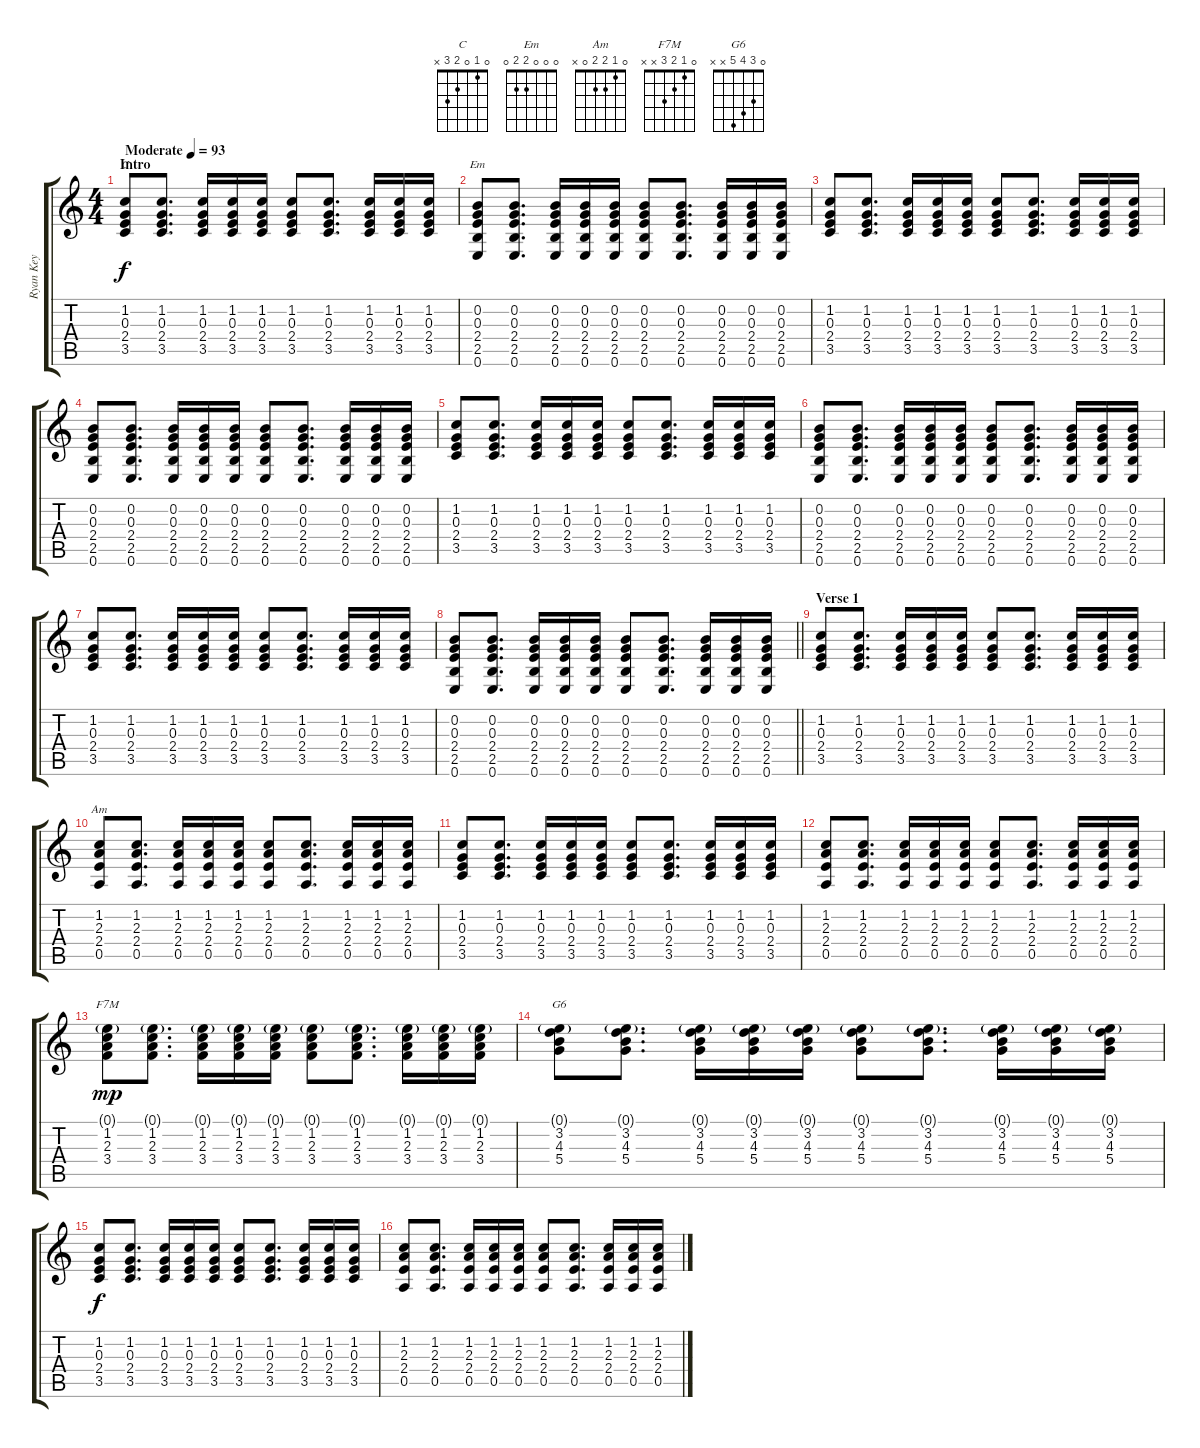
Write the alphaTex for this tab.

\track ("Ryan Key" "Ryan Key") {instrument acousticguitarsteel}
\staff {score tabs}
\tuning (E4 B3 G3 D3 A2 E2) {hide}
\chord ("C" 0 1 0 2 3 x)
\chord ("Em" 0 0 0 2 2 0)
\chord ("Am" 0 1 2 2 0 x)
\chord ("F7M" 0 1 2 3 x x)
\chord ("G6" 0 3 4 5 x x)
\ts (4 4)
\section ("" "Intro")
\tempo (93 "Moderate")
\clef g2
\ks c
(1.2 0.3 2.4 3.5).8{ch "C" dy f instrument acousticguitarsteel} (1.2 0.3 2.4 3.5).8{d} (1.2 0.3 2.4 3.5).16 (1.2 0.3 2.4 3.5).16 (1.2 0.3 2.4 3.5).16 (1.2 0.3 2.4 3.5).8 (1.2 0.3 2.4 3.5).8{d} (1.2 0.3 2.4 3.5).16 (1.2 0.3 2.4 3.5).16 (1.2 0.3 2.4 3.5).16 |
(0.2 0.3 2.4 2.5 0.6).8{ch "Em"} (0.2 0.3 2.4 2.5 0.6).8{d} (0.2 0.3 2.4 2.5 0.6).16 (0.2 0.3 2.4 2.5 0.6).16 (0.2 0.3 2.4 2.5 0.6).16 (0.2 0.3 2.4 2.5 0.6).8 (0.2 0.3 2.4 2.5 0.6).8{d} (0.2 0.3 2.4 2.5 0.6).16 (0.2 0.3 2.4 2.5 0.6).16 (0.2 0.3 2.4 2.5 0.6).16 |
(1.2 0.3 2.4 3.5).8 (1.2 0.3 2.4 3.5).8{d} (1.2 0.3 2.4 3.5).16 (1.2 0.3 2.4 3.5).16 (1.2 0.3 2.4 3.5).16 (1.2 0.3 2.4 3.5).8 (1.2 0.3 2.4 3.5).8{d} (1.2 0.3 2.4 3.5).16 (1.2 0.3 2.4 3.5).16 (1.2 0.3 2.4 3.5).16 |
(0.2 0.3 2.4 2.5 0.6).8 (0.2 0.3 2.4 2.5 0.6).8{d} (0.2 0.3 2.4 2.5 0.6).16 (0.2 0.3 2.4 2.5 0.6).16 (0.2 0.3 2.4 2.5 0.6).16 (0.2 0.3 2.4 2.5 0.6).8 (0.2 0.3 2.4 2.5 0.6).8{d} (0.2 0.3 2.4 2.5 0.6).16 (0.2 0.3 2.4 2.5 0.6).16 (0.2 0.3 2.4 2.5 0.6).16 |
(1.2 0.3 2.4 3.5).8 (1.2 0.3 2.4 3.5).8{d} (1.2 0.3 2.4 3.5).16 (1.2 0.3 2.4 3.5).16 (1.2 0.3 2.4 3.5).16 (1.2 0.3 2.4 3.5).8 (1.2 0.3 2.4 3.5).8{d} (1.2 0.3 2.4 3.5).16 (1.2 0.3 2.4 3.5).16 (1.2 0.3 2.4 3.5).16 |
(0.2 0.3 2.4 2.5 0.6).8 (0.2 0.3 2.4 2.5 0.6).8{d} (0.2 0.3 2.4 2.5 0.6).16 (0.2 0.3 2.4 2.5 0.6).16 (0.2 0.3 2.4 2.5 0.6).16 (0.2 0.3 2.4 2.5 0.6).8 (0.2 0.3 2.4 2.5 0.6).8{d} (0.2 0.3 2.4 2.5 0.6).16 (0.2 0.3 2.4 2.5 0.6).16 (0.2 0.3 2.4 2.5 0.6).16 |
(1.2 0.3 2.4 3.5).8 (1.2 0.3 2.4 3.5).8{d} (1.2 0.3 2.4 3.5).16 (1.2 0.3 2.4 3.5).16 (1.2 0.3 2.4 3.5).16 (1.2 0.3 2.4 3.5).8 (1.2 0.3 2.4 3.5).8{d} (1.2 0.3 2.4 3.5).16 (1.2 0.3 2.4 3.5).16 (1.2 0.3 2.4 3.5).16 |
\barLineRight lightlight
(0.2 0.3 2.4 2.5 0.6).8 (0.2 0.3 2.4 2.5 0.6).8{d} (0.2 0.3 2.4 2.5 0.6).16 (0.2 0.3 2.4 2.5 0.6).16 (0.2 0.3 2.4 2.5 0.6).16 (0.2 0.3 2.4 2.5 0.6).8 (0.2 0.3 2.4 2.5 0.6).8{d} (0.2 0.3 2.4 2.5 0.6).16 (0.2 0.3 2.4 2.5 0.6).16 (0.2 0.3 2.4 2.5 0.6).16 |
\section ("" "Verse 1")
(1.2 0.3 2.4 3.5).8 (1.2 0.3 2.4 3.5).8{d} (1.2 0.3 2.4 3.5).16 (1.2 0.3 2.4 3.5).16 (1.2 0.3 2.4 3.5).16 (1.2 0.3 2.4 3.5).8 (1.2 0.3 2.4 3.5).8{d} (1.2 0.3 2.4 3.5).16 (1.2 0.3 2.4 3.5).16 (1.2 0.3 2.4 3.5).16 |
(1.2 2.3 2.4 0.5).8{ch "Am"} (1.2 2.3 2.4 0.5).8{d} (1.2 2.3 2.4 0.5).16 (1.2 2.3 2.4 0.5).16 (1.2 2.3 2.4 0.5).16 (1.2 2.3 2.4 0.5).8 (1.2 2.3 2.4 0.5).8{d} (1.2 2.3 2.4 0.5).16 (1.2 2.3 2.4 0.5).16 (1.2 2.3 2.4 0.5).16 |
(1.2 0.3 2.4 3.5).8 (1.2 0.3 2.4 3.5).8{d} (1.2 0.3 2.4 3.5).16 (1.2 0.3 2.4 3.5).16 (1.2 0.3 2.4 3.5).16 (1.2 0.3 2.4 3.5).8 (1.2 0.3 2.4 3.5).8{d} (1.2 0.3 2.4 3.5).16 (1.2 0.3 2.4 3.5).16 (1.2 0.3 2.4 3.5).16 |
(1.2 2.3 2.4 0.5).8 (1.2 2.3 2.4 0.5).8{d} (1.2 2.3 2.4 0.5).16 (1.2 2.3 2.4 0.5).16 (1.2 2.3 2.4 0.5).16 (1.2 2.3 2.4 0.5).8 (1.2 2.3 2.4 0.5).8{d} (1.2 2.3 2.4 0.5).16 (1.2 2.3 2.4 0.5).16 (1.2 2.3 2.4 0.5).16 |
(0.1{g} 1.2 2.3 3.4).8{ch "F7M" dy mp} (0.1{g} 1.2 2.3 3.4).8{d} (0.1{g} 1.2 2.3 3.4).16 (0.1{g} 1.2 2.3 3.4).16 (0.1{g} 1.2 2.3 3.4).16 (0.1{g} 1.2 2.3 3.4).8 (0.1{g} 1.2 2.3 3.4).8{d} (0.1{g} 1.2 2.3 3.4).16 (0.1{g} 1.2 2.3 3.4).16 (0.1{g} 1.2 2.3 3.4).16 |
(0.1{g} 3.2 4.3 5.4).8{ch "G6"} (0.1{g} 3.2 4.3 5.4).8{d} (0.1{g} 3.2 4.3 5.4).16 (0.1{g} 3.2 4.3 5.4).16 (0.1{g} 3.2 4.3 5.4).16 (0.1{g} 3.2 4.3 5.4).8 (0.1{g} 3.2 4.3 5.4).8{d} (0.1{g} 3.2 4.3 5.4).16 (0.1{g} 3.2 4.3 5.4).16 (0.1{g} 3.2 4.3 5.4).16 |
(1.2 0.3 2.4 3.5).8{dy f} (1.2 0.3 2.4 3.5).8{d} (1.2 0.3 2.4 3.5).16 (1.2 0.3 2.4 3.5).16 (1.2 0.3 2.4 3.5).16 (1.2 0.3 2.4 3.5).8 (1.2 0.3 2.4 3.5).8{d} (1.2 0.3 2.4 3.5).16 (1.2 0.3 2.4 3.5).16 (1.2 0.3 2.4 3.5).16 |
(1.2 2.3 2.4 0.5).8 (1.2 2.3 2.4 0.5).8{d} (1.2 2.3 2.4 0.5).16 (1.2 2.3 2.4 0.5).16 (1.2 2.3 2.4 0.5).16 (1.2 2.3 2.4 0.5).8 (1.2 2.3 2.4 0.5).8{d} (1.2 2.3 2.4 0.5).16 (1.2 2.3 2.4 0.5).16 (1.2 2.3 2.4 0.5).16
